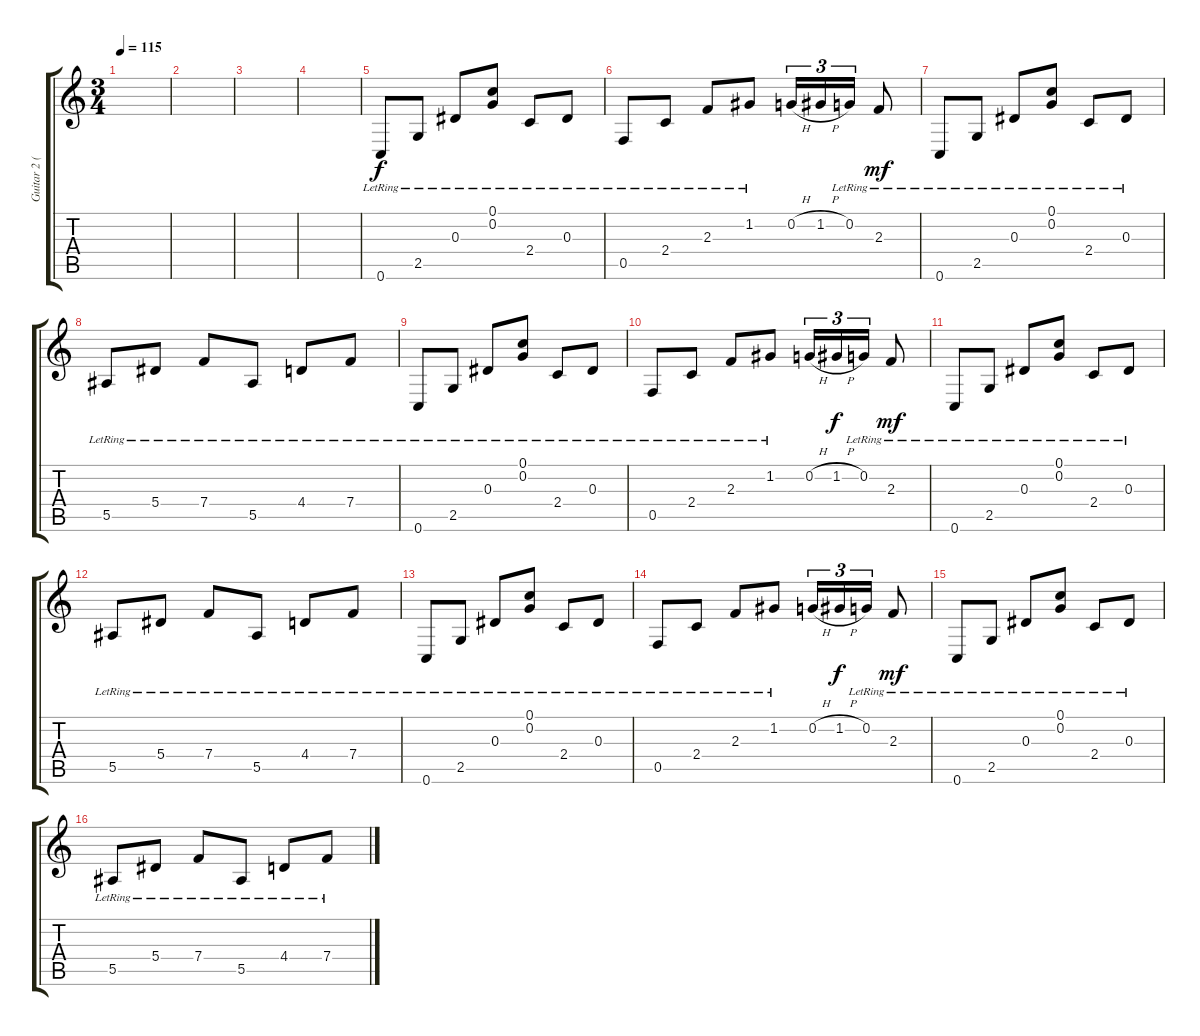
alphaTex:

\track ("Guitar 2 (Clean)" "Guitar 2 (") {instrument acousticguitarsteel}
\staff {score tabs}
\tuning (C4 G3 Eb3 Bb2 F2 C2) {hide}
\ts (3 4)
\tempo 115
\clef g2
\ks c
|
|
|
|
0.6{lr}.8 2.5{lr}.8 0.3{lr}.8 (0.1{lr} 0.2{lr}).8 2.4{lr}.8 0.3{lr}.8 |
0.5{lr}.8 2.4{lr}.8 2.3{lr}.8 1.2{lr}.8 0.2{h}.16{tu (3 2)} 1.2{h}.16{tu (3 2) dy f} 0.2{lr}.16{tu (3 2)} 2.3{lr}.8{dy mf} |
0.6{lr}.8 2.5{lr}.8 0.3{lr}.8 (0.1{lr} 0.2{lr}).8 2.4{lr}.8 0.3{lr}.8 |
5.5{lr}.8 5.4{lr}.8 7.4{lr}.8 5.5{lr}.8 4.4{lr}.8 7.4{lr}.8 |
0.6{lr}.8 2.5{lr}.8 0.3{lr}.8 (0.1{lr} 0.2{lr}).8 2.4{lr}.8 0.3{lr}.8 |
0.5{lr}.8 2.4{lr}.8 2.3{lr}.8 1.2{lr}.8 0.2{h}.16{tu (3 2)} 1.2{h}.16{tu (3 2) dy f} 0.2{lr}.16{tu (3 2)} 2.3{lr}.8{dy mf} |
0.6{lr}.8 2.5{lr}.8 0.3{lr}.8 (0.1{lr} 0.2{lr}).8 2.4{lr}.8 0.3{lr}.8 |
5.5{lr}.8 5.4{lr}.8 7.4{lr}.8 5.5{lr}.8 4.4{lr}.8 7.4{lr}.8 |
0.6{lr}.8 2.5{lr}.8 0.3{lr}.8 (0.1{lr} 0.2{lr}).8 2.4{lr}.8 0.3{lr}.8 |
0.5{lr}.8 2.4{lr}.8 2.3{lr}.8 1.2{lr}.8 0.2{h}.16{tu (3 2)} 1.2{h}.16{tu (3 2) dy f} 0.2{lr}.16{tu (3 2)} 2.3{lr}.8{dy mf} |
0.6{lr}.8 2.5{lr}.8 0.3{lr}.8 (0.1{lr} 0.2{lr}).8 2.4{lr}.8 0.3{lr}.8 |
5.5{lr}.8 5.4{lr}.8 7.4{lr}.8 5.5{lr}.8 4.4{lr}.8 7.4{lr}.8
